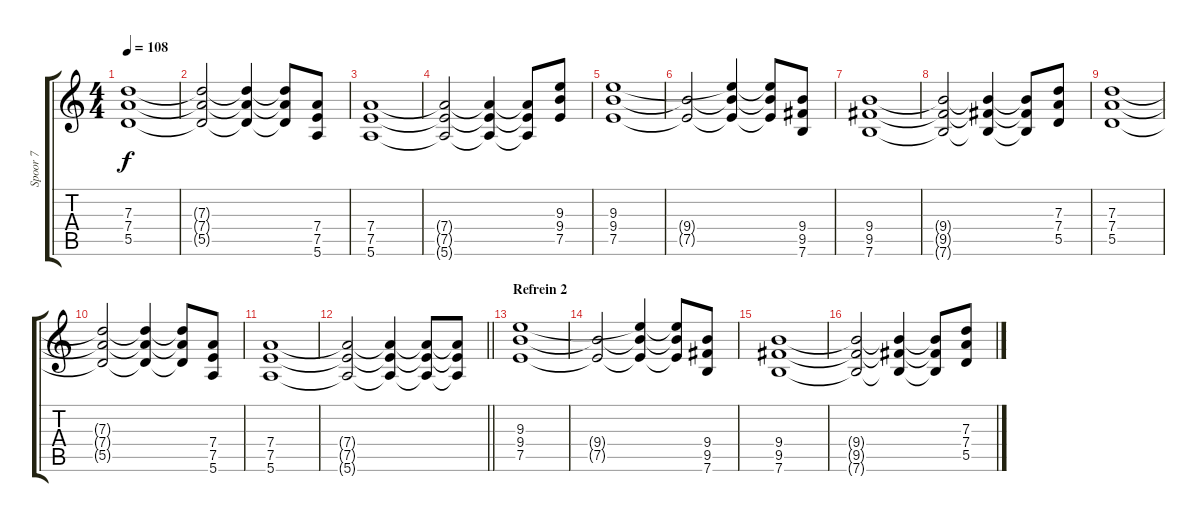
\track ("Spoor 7" "Spoor 7") {instrument distortionguitar}
\staff {score tabs}
\tuning (E4 B3 G3 D3 A2 E2) {hide}
\ts (4 4)
\tempo 108
\clef g2
\ks c
(7.3 7.4 5.5).1{dy f} |
(7.3{t} 7.4{t} 5.5{t}).2 (7.3{t} 7.4{t} 5.5{t}).4 (7.3{t} 7.4{t} 5.5{t}).8 (7.4 7.5 5.6).8 |
(7.4 7.5 5.6).1 |
(7.4{t} 7.5{t} 5.6{t}).2 (7.4{t} 7.5{t} 5.6{t}).4 (7.4{t} 7.5{t} 5.6{t}).8 (9.3 9.4 7.5).8 |
(9.3 9.4 7.5).1 |
(9.4{t} 7.5{t}).2 (9.3{t} 9.4{t} 7.5{t}).4 (9.3{t} 9.4{t} 7.5{t}).8 (9.4 9.5 7.6).8 |
(9.4 9.5 7.6).1 |
(9.4{t} 9.5{t} 7.6{t}).2 (9.4{t} 9.5{t} 7.6{t}).4 (9.4{t} 9.5{t} 7.6{t}).8 (7.3 7.4 5.5).8 |
(7.3 7.4 5.5).1 |
(7.3{t} 7.4{t} 5.5{t}).2 (7.3{t} 7.4{t} 5.5{t}).4 (7.3{t} 7.4{t} 5.5{t}).8 (7.4 7.5 5.6).8 |
(7.4 7.5 5.6).1 |
\barLineRight lightlight
(7.4{t} 7.5{t} 5.6{t}).2 (7.4{t} 7.5{t} 5.6{t}).4 (7.4{t} 7.5{t} 5.6{t}).8 (7.4{t} 7.5{t} 5.6{t}).8 |
\section ("" "Refrein 2")
(9.3 9.4 7.5).1 |
(9.4{t} 7.5{t}).2 (9.3{t} 9.4{t} 7.5{t}).4 (9.3{t} 9.4{t} 7.5{t}).8 (9.4 9.5 7.6).8 |
(9.4 9.5 7.6).1 |
(9.4{t} 9.5{t} 7.6{t}).2 (9.4{t} 9.5{t} 7.6{t}).4 (9.4{t} 9.5{t} 7.6{t}).8 (7.3 7.4 5.5).8
